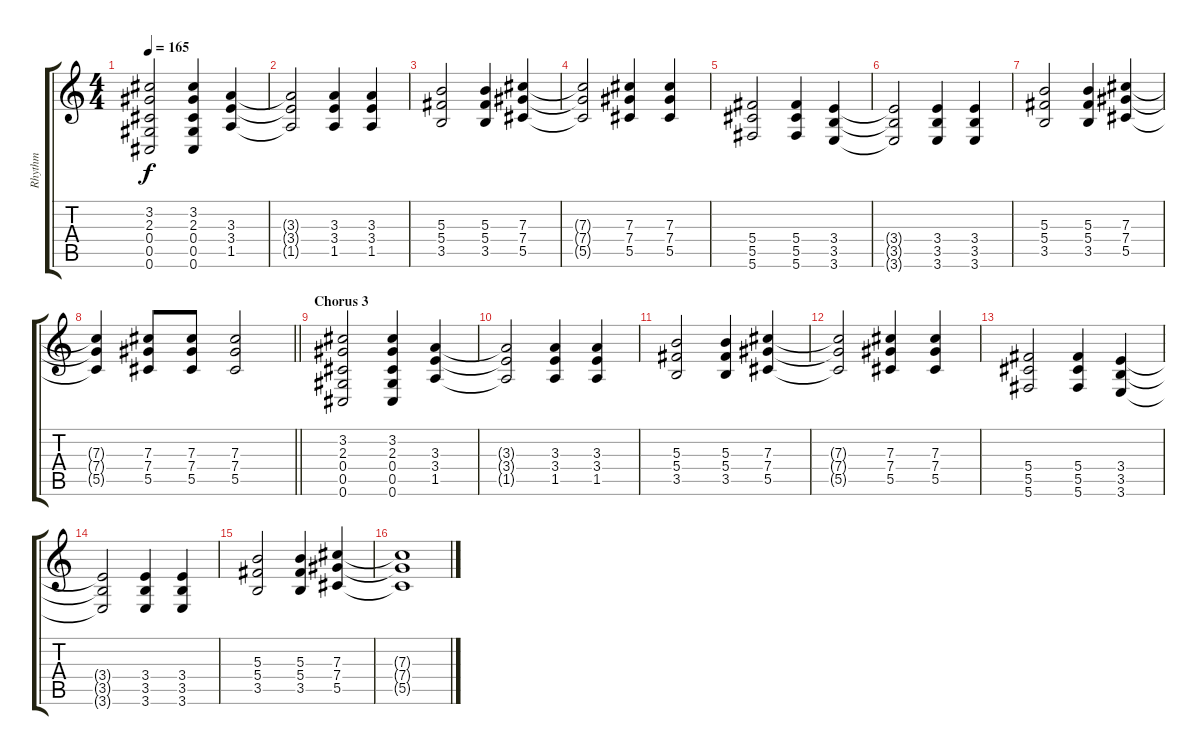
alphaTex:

\track ("Rhythm" "Rhythm") {instrument overdrivenguitar}
\staff {score tabs}
\tuning (Eb4 Bb3 Gb3 Db3 Ab2 Db2) {hide}
\ts (4 4)
\tempo 165
\clef g2
\ks c
(3.2 2.3 0.4 0.5 0.6).2{dy f} (3.2 2.3 0.4 0.5 0.6).4 (3.3 3.4 1.5).4 |
(3.3{t} 3.4{t} 1.5{t}).2 (3.3 3.4 1.5).4 (3.3 3.4 1.5).4 |
(5.3 5.4 3.5).2 (5.3 5.4 3.5).4 (7.3 7.4 5.5).4 |
(7.3{t} 7.4{t} 5.5{t}).2 (7.3 7.4 5.5).4 (7.3 7.4 5.5).4 |
(5.4 5.5 5.6).2 (5.4 5.5 5.6).4 (3.4 3.5 3.6).4 |
(3.4{t} 3.5{t} 3.6{t}).2 (3.4 3.5 3.6).4 (3.4 3.5 3.6).4 |
(5.3 5.4 3.5).2 (5.3 5.4 3.5).4 (7.3 7.4 5.5).4 |
\barLineRight lightlight
(7.3{t} 7.4{t} 5.5{t}).4 (7.3 7.4 5.5).8 (7.3 7.4 5.5).8 (7.3 7.4 5.5).2 |
\section ("" "Chorus 3")
(3.2 2.3 0.4 0.5 0.6).2 (3.2 2.3 0.4 0.5 0.6).4 (3.3 3.4 1.5).4 |
(3.3{t} 3.4{t} 1.5{t}).2 (3.3 3.4 1.5).4 (3.3 3.4 1.5).4 |
(5.3 5.4 3.5).2 (5.3 5.4 3.5).4 (7.3 7.4 5.5).4 |
(7.3{t} 7.4{t} 5.5{t}).2 (7.3 7.4 5.5).4 (7.3 7.4 5.5).4 |
(5.4 5.5 5.6).2 (5.4 5.5 5.6).4 (3.4 3.5 3.6).4 |
(3.4{t} 3.5{t} 3.6{t}).2 (3.4 3.5 3.6).4 (3.4 3.5 3.6).4 |
(5.3 5.4 3.5).2 (5.3 5.4 3.5).4 (7.3 7.4 5.5).4 |
(7.3{t} 7.4{t} 5.5{t}).1
